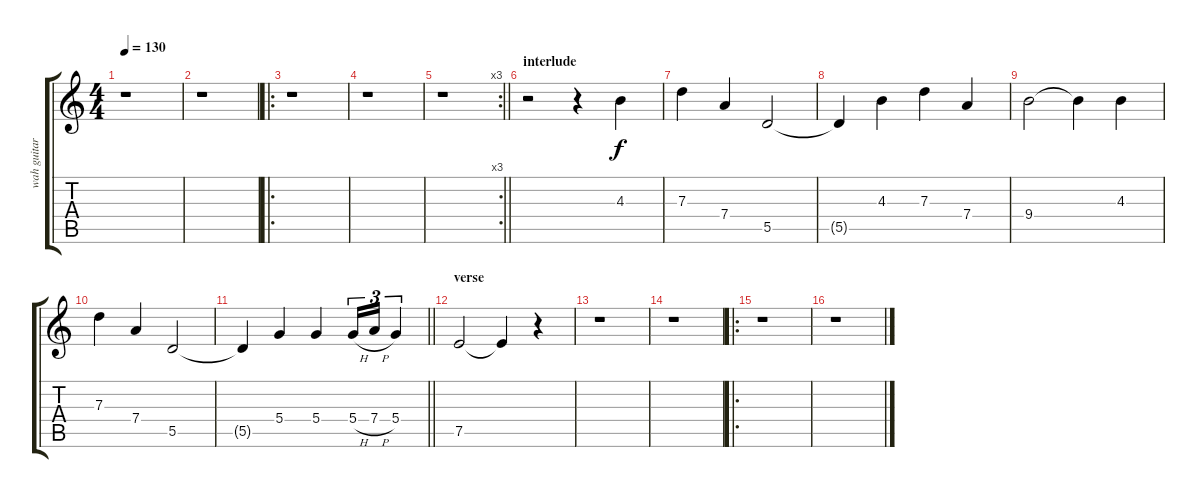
\track ("wah guitar" "wah guitar") {instrument overdrivenguitar}
\staff {score tabs}
\tuning (E4 B3 G3 D3 A2 E2) {hide}
\ts (4 4)
\tempo 130
\clef g2
\ks c
r.1{dy f} |
r.1 |
\ro
r.1 |
r.1 |
\rc 3
\barLineRight lightlight
r.1 |
\section ("" "interlude")
r.2 r.4 4.3.4 |
7.3.4 7.4.4 5.5.2 |
5.5{t}.4 4.3.4 7.3.4 7.4.4 |
9.4.2 9.4{t}.4 4.3.4 |
7.3.4 7.4.4 5.5.2 |
\barLineRight lightlight
5.5{t}.4 5.4.4 5.4.4 5.4{h}.16{tu (3 2)} 7.4{h}.16{tu (3 2)} 5.4.4{tu (3 2)} |
\section ("" "verse")
7.5.2 7.5{t}.4 r.4 |
r.1 |
r.1 |
\ro
r.1 |
r.1
